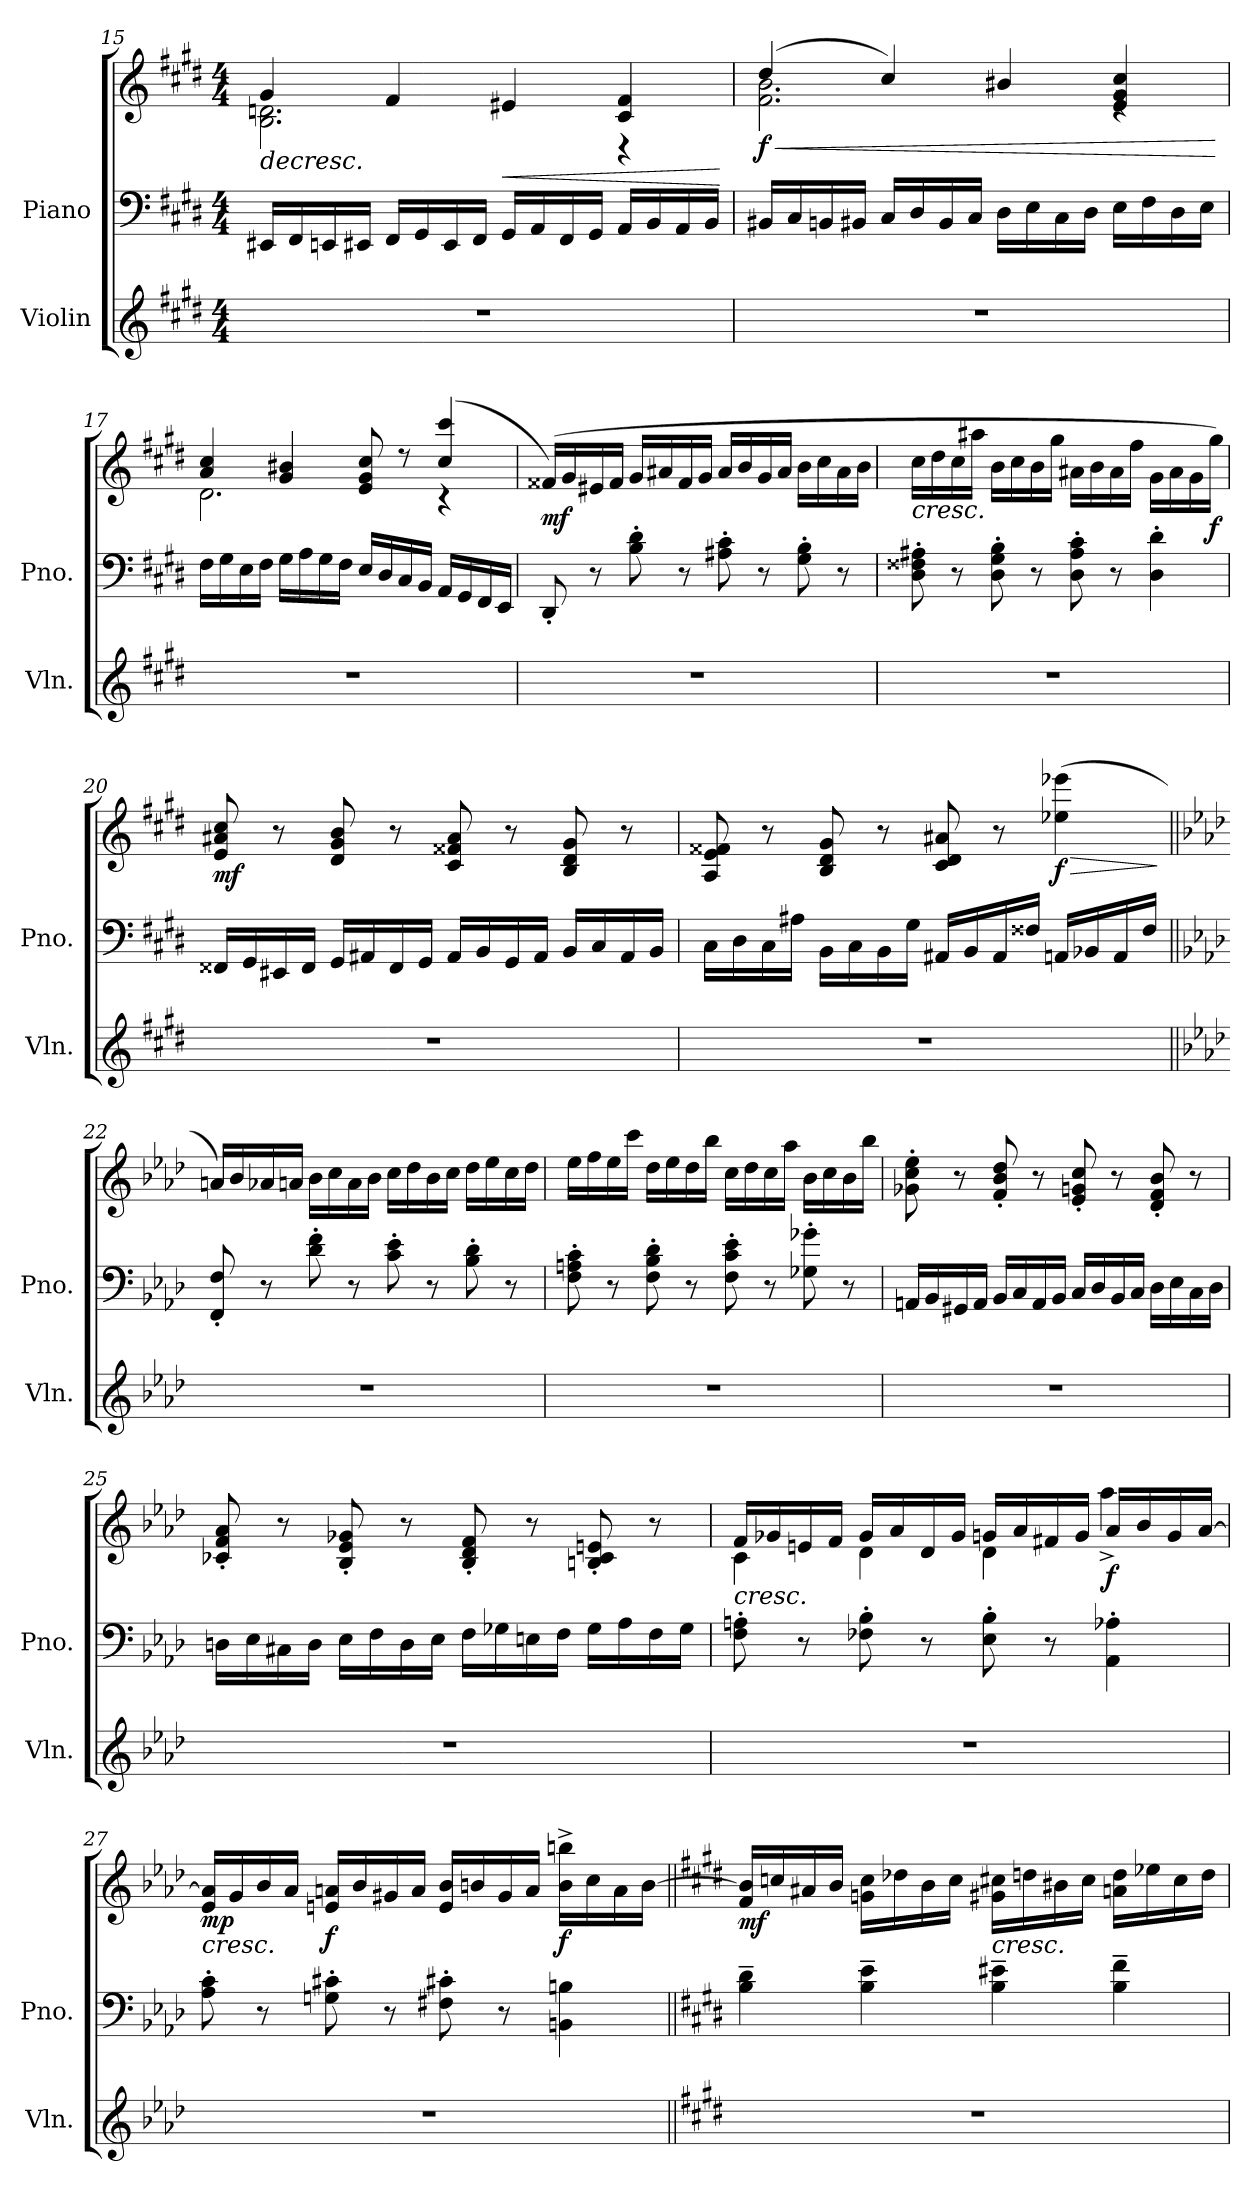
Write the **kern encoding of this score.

**kern	**kern	**kern	**dynam
*part2	*part1	*part1	*part1
*staff3	*staff2	*staff1	*staff1/2
*I"Violin	*I"Piano	*	*
*I'Vln.	*I'Pno.	*	*
*clefG2	*clefF4	*clefG2	*
*k[f#c#g#d#]	*k[f#c#g#d#]	*k[f#c#g#d#]	*
*M4/4	*M4/4	*M4/4	*
=15	=15	=15	=15
!	!	!	!LO:HP:b
*	*	*^	*
1r	16EE#X/LL	4g#/	2.B\ 2.dn\	>
.	16FF#/	.	.	.
.	16EEn/	.	.	.
.	16EE#X/JJ	.	.	.
.	16FF#/LL	4f#/	.	.
.	16GG#/	.	.	.
.	16EE#/	.	.	.
.	16FF#/JJ	.	.	.
!	!	!	!	!LO:HP:b
.	16GG#/LL	4e#X/	.	<
.	16AA/	.	.	.
.	16FF#/	.	.	.
.	16GG#/JJ	.	.	.
.	16AA/LL	4c#/ 4f#/	4r	.
.	16BB/	.	.	.
.	16AA/	.	.	.
.	16BB/JJ	.	.	.
*	*	*v	*v	*
.	.	.	] [
!!LO:LB:g=z
=16	=16	=16	=16
!	!	!	!LO:HP:b
*	*	*^	*
!	!	!	!	!LO:DY:n=1:b
1r	16BB#X/LL	(>4dd#/	2.f#\ 2.b\	< f
.	16C#/	.	.	.
.	16BBn/	.	.	.
.	16BB#X/JJ	.	.	.
.	16C#/LL	4cc#/)	.	.
.	16D#/	.	.	.
.	16BB#/	.	.	.
.	16C#/JJ	.	.	.
.	16D#\LL	4b#X/	.	.
.	16E\	.	.	.
.	16C#\	.	.	.
.	16D#\JJ	.	.	.
.	16E\LL	4e/ 4g#/ 4cc#/	4re	.
.	16F#\	.	.	.
.	16D#\	.	.	.
.	16E\JJ	.	.	.
*	*	*v	*v	*
.	.	.	[
=17	=17	=17	=17
*	*	*^	*
1r	16F#\LL	4a/ 4cc#/	2.d#\	.
.	16G#\	.	.	.
.	16E\	.	.	.
.	16F#\JJ	.	.	.
.	16G#\LL	4g#/ 4b#X/	.	.
.	16A\	.	.	.
.	16G#\	.	.	.
.	16F#\JJ	.	.	.
.	16E/LL	8e/ 8g#/ 8cc#/	.	.
.	16D#/	.	.	.
.	16C#/	8r	.	.
.	16BB/JJ	.	.	.
.	16AA/LL	(>4cc#/ 4ccc#/	4r	.
.	16GG#/	.	.	.
.	16FF#/	.	.	.
.	16EE/JJ	.	.	.
*	*	*v	*v	*
!!LO:PB:g=z
=18	=18	=18	=18
!	!	!	!LO:DY:b
1r	8DD#'/	(>16f##X/LL)	mf
.	.	16g#/	.
.	8r	16e#X/	.
.	.	16f##/JJ	.
.	8B\' 8d#\'	16g#/LL	.
.	.	16a#X/	.
.	8r	16f##/	.
.	.	16g#/JJ	.
.	8A#X\' 8c#\'	16a#/LL	.
.	.	16b/	.
.	8r	16g#/	.
.	.	16a#/JJ	.
.	8G#\' 8B\'	16b\LL	.
.	.	16cc#\	.
.	8r	16a#\	.
.	.	16b\JJ	.
=19	=19	=19	=19
!	!	!	!LO:HP:b
1r	8D#\' 8F##X\' 8A#X\'	16cc#\LL	<
.	.	16dd#\	.
.	8r	16cc#\	.
.	.	16aa#X\JJ	.
.	8D#\' 8G#\' 8B\'	16b\LL	.
.	.	16cc#\	.
.	8r	16b\	.
.	.	16gg#\JJ	.
.	8D#\' 8A#\' 8c#\'	16a#X\LL	.
.	.	16b\	.
.	8r	16a#\	.
.	.	16ff#\JJ	.
.	4D#\' 4d#\'	16g#\LL	.
.	.	16a#\	.
.	.	16g#\	.
!	!	!	!LO:DY:b
.	.	16gg#\JJ)	f
.	.	.	[
!!LO:LB:g=z
=20	=20	=20	=20
!	!	!	!LO:DY:b
1r	16FF##X/LL	8e/ 8a#X/ 8cc#/	mf
.	16GG#/	.	.
.	16EE#X/	8r	.
.	16FF##/JJ	.	.
.	16GG#/LL	8d#/ 8g#/ 8b/	.
.	16AA#X/	.	.
.	16FF##/	8r	.
.	16GG#/JJ	.	.
.	16AA#/LL	8c#/ 8f##X/ 8a#/	.
.	16BB/	.	.
.	16GG#/	8r	.
.	16AA#/JJ	.	.
.	16BB/LL	8B/ 8d#/ 8g#/	.
.	16C#/	.	.
.	16AA#/	8r	.
.	16BB/JJ	.	.
=21	=21	=21	=21
1r	16C#\LL	8A/ 8e/ 8f##X/	.
.	16D#\	.	.
.	16C#\	8r	.
.	16A#X\JJ	.	.
.	16BB\LL	8B/ 8d#/ 8g#/	.
.	16C#\	.	.
.	16BB\	8r	.
.	16G#\JJ	.	.
.	16AA#X/LL	8c#/ 8d#/ 8a#X/	.
.	16BB/	.	.
.	16AA#/	8r	.
.	16F##X/JJ	.	.
!	!	!	!LO:HP:b
!	!	!	!LO:DY:n=1:b
.	16AAn/LL	(>4ee-X\ 4eee-X\	> f
.	16BB-X/	.	.
.	16AA/	.	.
.	16F##/JJ	.	.
.	.	.	]
!!LO:LB:g=z
=22||	=22||	=22||	=22||
*k[b-e-a-d-]	*k[b-e-a-d-]	*k[b-e-a-d-]	*
1r	8FF/' 8F/'	16an/LL)	.
.	.	16b-/	.
.	8r	16a-X/	.
.	.	16an/JJ	.
.	8d-\' 8f\'	16b-\LL	.
.	.	16cc\	.
.	8r	16a\	.
.	.	16b-\JJ	.
.	8c\' 8e-\'	16cc\LL	.
.	.	16dd-\	.
.	8r	16b-\	.
.	.	16cc\JJ	.
.	8B-\' 8d-\'	16dd-\LL	.
.	.	16ee-\	.
.	8r	16cc\	.
.	.	16dd-\JJ	.
=23	=23	=23	=23
1r	8F\' 8An\' 8c\'	16ee-\LL	.
.	.	16ff\	.
.	8r	16ee-\	.
.	.	16ccc\JJ	.
.	8F\' 8B-\' 8d-\'	16dd-\LL	.
.	.	16ee-\	.
.	8r	16dd-\	.
.	.	16bb-\JJ	.
.	8F\' 8c\' 8e-\'	16cc\LL	.
.	.	16dd-\	.
.	8r	16cc\	.
.	.	16aa-\JJ	.
.	8G-X\' 8g-X\'	16b-\LL	.
.	.	16cc\	.
.	8r	16b-\	.
.	.	16bb-\JJ	.
!!LO:LB:g=z
=24	=24	=24	=24
1r	16AAn/LL	8g-X\' 8cc\' 8ee-\'	.
.	16BB-/	.	.
.	16GG#X/	8r	.
.	16AA/JJ	.	.
.	16BB-/LL	8f/' 8b-/' 8dd-/'	.
.	16C/	.	.
.	16AA/	8r	.
.	16BB-/JJ	.	.
.	16C/LL	8e-/' 8gn/' 8cc/'	.
.	16D-/	.	.
.	16BB-/	8r	.
.	16C/JJ	.	.
.	16D-\LL	8d-/' 8f/' 8b-/'	.
.	16E-\	.	.
.	16C\	8r	.
.	16D-\JJ	.	.
=25	=25	=25	=25
1r	16Dn\LL	8c-X/' 8f/' 8a-/'	.
.	16E-\	.	.
.	16C#X\	8r	.
.	16D\JJ	.	.
.	16E-\LL	8B-/' 8e-/' 8g-X/'	.
.	16F\	.	.
.	16D\	8r	.
.	16E-\JJ	.	.
.	16F\LL	8B-/' 8d-/' 8f/'	.
.	16G-X\	.	.
.	16En\	8r	.
.	16F\JJ	.	.
.	16G-\LL	8Bn/' 8c-/' 8en/'	.
.	16A-\	.	.
.	16F\	8r	.
.	16G-\JJ	.	.
!!LO:LB:g=z
=26	=26	=26	=26
!	!	!	!LO:HP:b
*	*	*^	*
1r	8F\' 8An\'	16f/LL	4c\	<
.	.	16g-X/	.	.
.	8r	16en/	.	.
.	.	16f/JJ	.	.
.	8F-X\' 8B-\'	16g-/LL	4d-\	.
.	.	16a-/	.	.
.	8r	16d-/	.	.
.	.	16g-/JJ	.	.
.	8E-\' 8B-\'	16gn/LL	4d-\	.
.	.	16a-/	.	.
.	8r	16f#X/	.	.
.	.	16g/JJ	.	.
!	!	!	!	!LO:DY:b
.	4AA-\' 4A-X\'	16a-/LL	4aa-^\	f
.	.	16b-/	.	.
.	.	16g/	.	.
.	.	[16a-/JJ	.	.
*	*	*v	*v	*
.	.	.	[
=27	=27	=27	=27
!	!	!	!LO:HP:b
!	!	!	!LO:DY:n=1:b
1r	8A-\' 8c\'	16e-/ 16a-/]LL	< mp
.	.	16g/	.
.	8r	16b-/	.
.	.	16a-/JJ	.
!	!	!	!LO:DY:n=2:b
.	8Gn\' 8c#X\'	16en/ 16an/LL	f
.	.	16b-/	.
.	8r	16g#X/	.
.	.	16a/JJ	.
.	8F#X\' 8c#X\'	16e/ 16b-/LL	.
.	.	16bn/	.
.	8r	16g#/	.
.	.	16a/JJ	.
!	!	!	!LO:DY:n=3:b
.	4BBn\ 4Bn\	16b\^ 16bbn\^LL	f
.	.	16cc\	.
.	.	16a\	.
.	.	[16b\JJ	.
.	.	.	[
!!LO:PB:g=z
=28||	=28||	=28||	=28||
*k[f#c#g#d#]	*k[f#c#g#d#]	*k[f#c#g#d#]	*
!	!	!	!LO:DY:b
1r	4B\~ 4d#\~	16f#/ 16b/]LL	mf
.	.	16ccn/	.
.	.	16a#X/	.
.	.	16b/JJ	.
.	4B\~ 4e\~	16gn\ 16cc\LL	.
.	.	16dd-X\	.
.	.	16b\	.
.	.	16cc\JJ	.
!	!	!LO:TX:b:i:t=cresc.	!
.	4B\~ 4e#X\~	16g#X\ 16cc#X\LL	.
.	.	16ddn\	.
.	.	16b#X\	.
.	.	16cc#\JJ	.
.	4B\~ 4f#\~	16an\ 16dd\LL	.
.	.	16ee-X\	.
.	.	16cc#\	.
.	.	16dd\JJ	.
=	=	=	=
*-	*-	*-	*-
